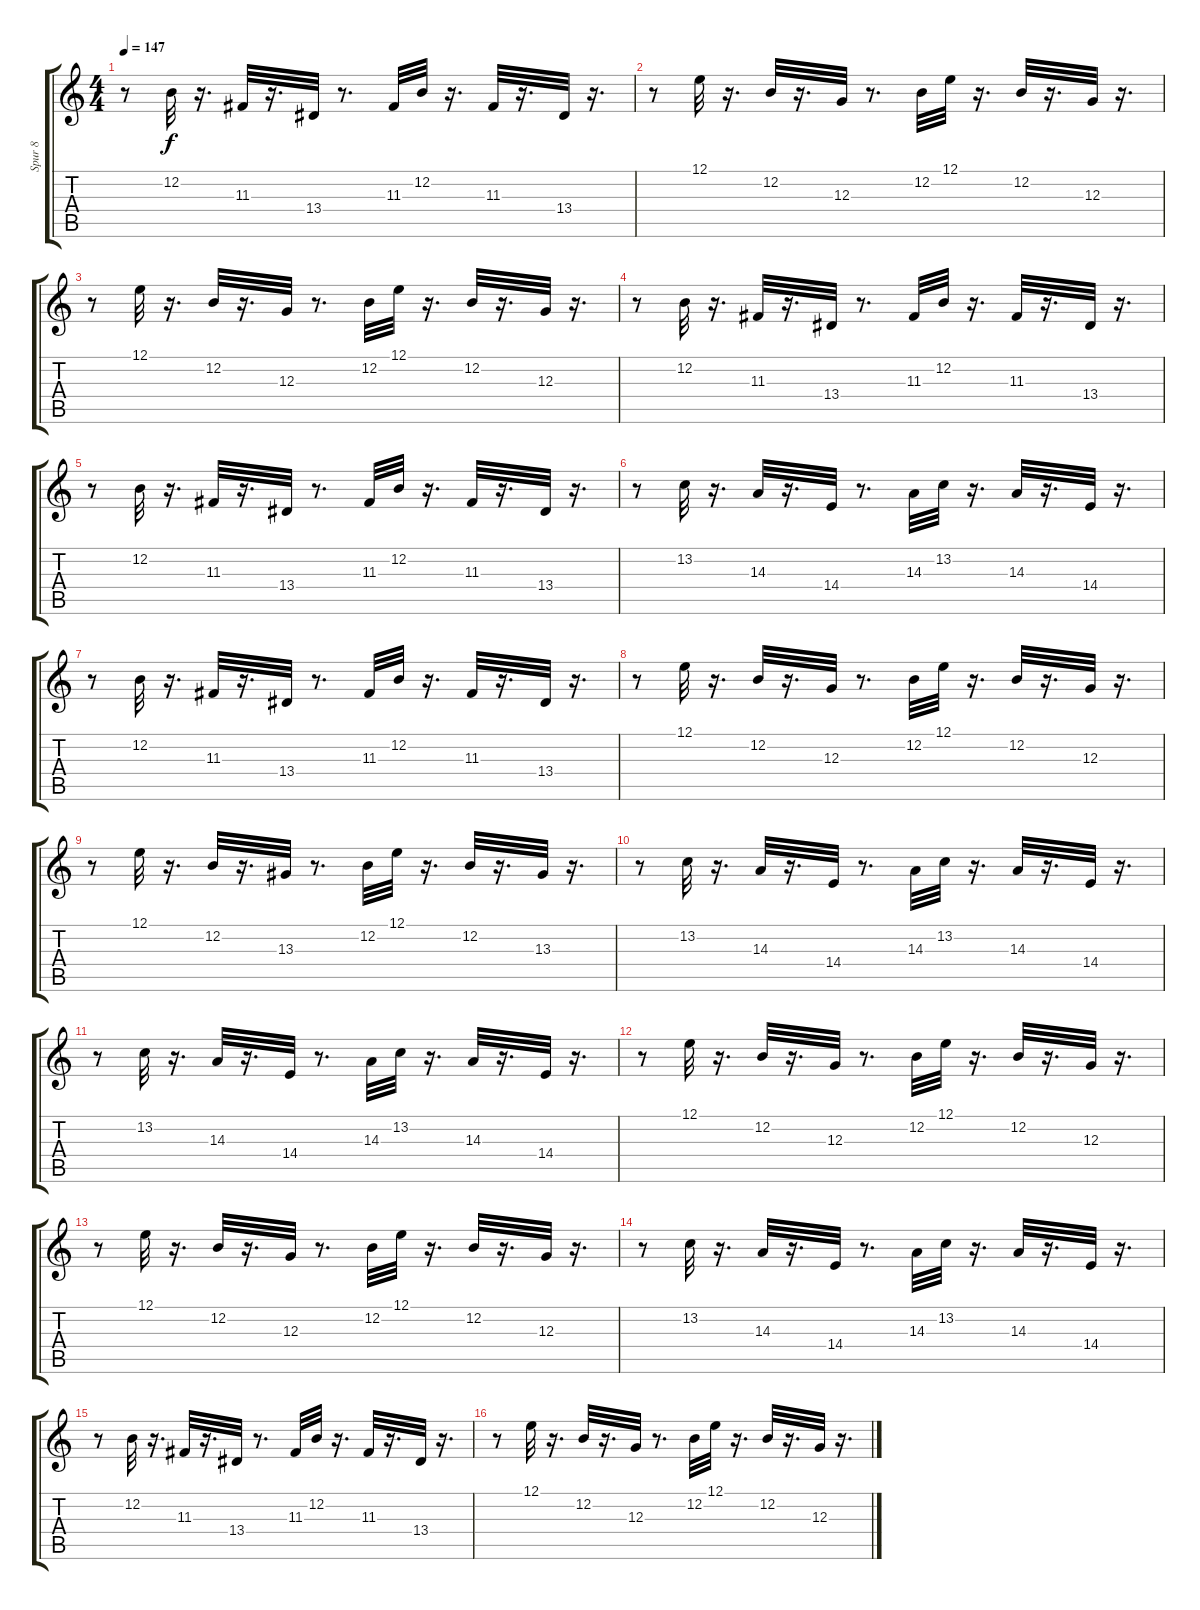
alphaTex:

\track ("Spur 8" "Spur 8") {instrument musicbox}
\staff {score tabs}
\tuning (E4 B3 G3 D3 A2 E2) {hide}
\ts (4 4)
\tempo 147
\clef g2
\ks c
r.8{dy f} 12.2.32 r.16{d} 11.3.32 r.16{d} 13.4.32 r.8{d} 11.3.32 12.2.32 r.16{d} 11.3.32 r.16{d} 13.4.32 r.16{d} |
r.8 12.1.32 r.16{d} 12.2.32 r.16{d} 12.3.32 r.8{d} 12.2.32 12.1.32 r.16{d} 12.2.32 r.16{d} 12.3.32 r.16{d} |
r.8 12.1.32 r.16{d} 12.2.32 r.16{d} 12.3.32 r.8{d} 12.2.32 12.1.32 r.16{d} 12.2.32 r.16{d} 12.3.32 r.16{d} |
r.8 12.2.32 r.16{d} 11.3.32 r.16{d} 13.4.32 r.8{d} 11.3.32 12.2.32 r.16{d} 11.3.32 r.16{d} 13.4.32 r.16{d} |
r.8 12.2.32 r.16{d} 11.3.32 r.16{d} 13.4.32 r.8{d} 11.3.32 12.2.32 r.16{d} 11.3.32 r.16{d} 13.4.32 r.16{d} |
r.8 13.2.32 r.16{d} 14.3.32 r.16{d} 14.4.32 r.8{d} 14.3.32 13.2.32 r.16{d} 14.3.32 r.16{d} 14.4.32 r.16{d} |
r.8 12.2.32 r.16{d} 11.3.32 r.16{d} 13.4.32 r.8{d} 11.3.32 12.2.32 r.16{d} 11.3.32 r.16{d} 13.4.32 r.16{d} |
r.8 12.1.32 r.16{d} 12.2.32 r.16{d} 12.3.32 r.8{d} 12.2.32 12.1.32 r.16{d} 12.2.32 r.16{d} 12.3.32 r.16{d} |
r.8 12.1.32 r.16{d} 12.2.32 r.16{d} 13.3.32 r.8{d} 12.2.32 12.1.32 r.16{d} 12.2.32 r.16{d} 13.3.32 r.16{d} |
r.8 13.2.32 r.16{d} 14.3.32 r.16{d} 14.4.32 r.8{d} 14.3.32 13.2.32 r.16{d} 14.3.32 r.16{d} 14.4.32 r.16{d} |
r.8 13.2.32 r.16{d} 14.3.32 r.16{d} 14.4.32 r.8{d} 14.3.32 13.2.32 r.16{d} 14.3.32 r.16{d} 14.4.32 r.16{d} |
r.8 12.1.32 r.16{d} 12.2.32 r.16{d} 12.3.32 r.8{d} 12.2.32 12.1.32 r.16{d} 12.2.32 r.16{d} 12.3.32 r.16{d} |
r.8 12.1.32 r.16{d} 12.2.32 r.16{d} 12.3.32 r.8{d} 12.2.32 12.1.32 r.16{d} 12.2.32 r.16{d} 12.3.32 r.16{d} |
r.8 13.2.32 r.16{d} 14.3.32 r.16{d} 14.4.32 r.8{d} 14.3.32 13.2.32 r.16{d} 14.3.32 r.16{d} 14.4.32 r.16{d} |
r.8 12.2.32 r.16{d} 11.3.32 r.16{d} 13.4.32 r.8{d} 11.3.32 12.2.32 r.16{d} 11.3.32 r.16{d} 13.4.32 r.16{d} |
r.8 12.1.32 r.16{d} 12.2.32 r.16{d} 12.3.32 r.8{d} 12.2.32 12.1.32 r.16{d} 12.2.32 r.16{d} 12.3.32 r.16{d}
